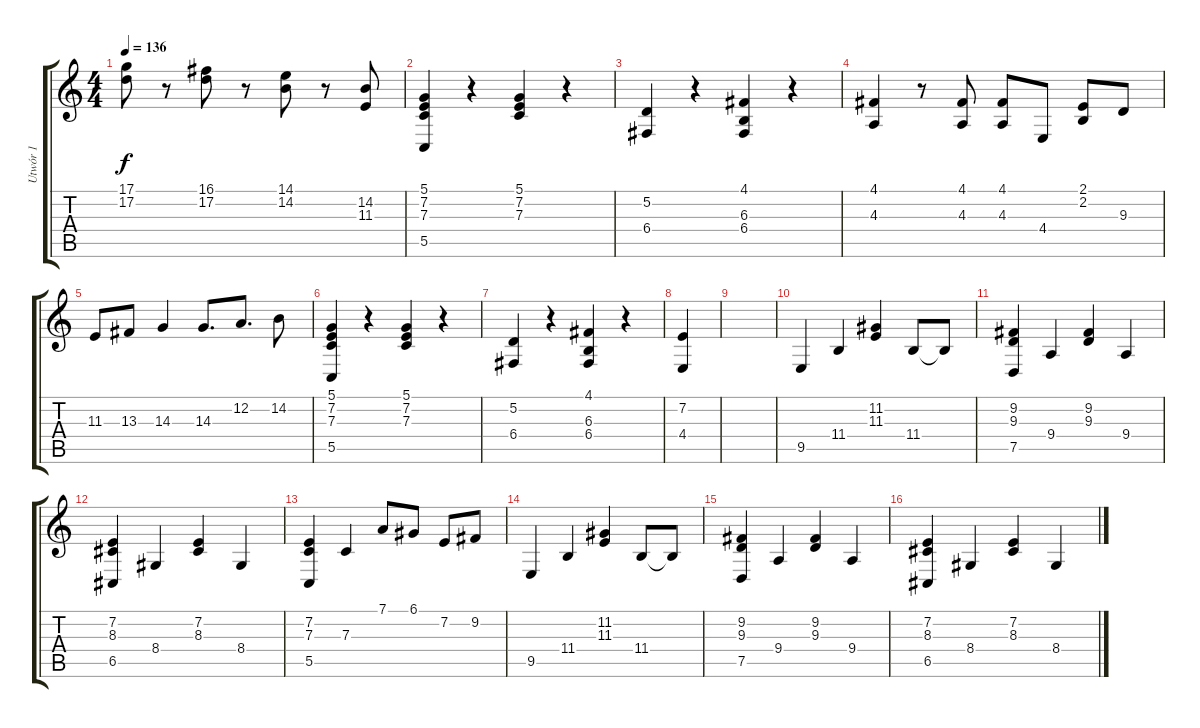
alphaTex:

\track ("Utwór 1" "Utwór 1") {instrument brightacousticpiano}
\staff {score tabs}
\tuning (D4 A3 F3 C3 G2 D2) {hide}
\ts (4 4)
\tempo 136
\clef g2
\ks c
(17.1 17.2).8{dy f} r.8 (16.1 17.2).8 r.8 (14.1 14.2).8 r.8 (14.2 11.3).8 |
(5.1 7.2 7.3 5.5).4 r.4 (5.1 7.2 7.3).4 r.4 |
(5.2 6.4).4 r.4 (4.1 6.3 6.4).4 r.4 |
(4.1 4.3).4 r.8 (4.1 4.3).8 (4.1 4.3).8 4.4.8 (2.1 2.2).8 9.3.8 |
11.3.8 13.3.8 14.3.4 14.3.8{d} 12.2.8{d} 14.2.8 |
(5.1 7.2 7.3 5.5).4 r.4 (5.1 7.2 7.3).4 r.4 |
(5.2 6.4).4 r.4 (4.1 6.3 6.4).4 r.4 |
(7.2 4.4).4 |
|
9.5.4 11.4.4 (11.2 11.3).4 11.4.8 11.4{t}.8 |
(9.2 9.3 7.5).4 9.4.4 (9.2 9.3).4 9.4.4 |
(7.2 8.3 6.5).4 8.4.4 (7.2 8.3).4 8.4.4 |
(7.2 7.3 5.5).4 7.3.4 7.1.8 6.1.8 7.2.8 9.2.8 |
9.5.4 11.4.4 (11.2 11.3).4 11.4.8 11.4{t}.8 |
(9.2 9.3 7.5).4 9.4.4 (9.2 9.3).4 9.4.4 |
(7.2 8.3 6.5).4 8.4.4 (7.2 8.3).4 8.4.4
